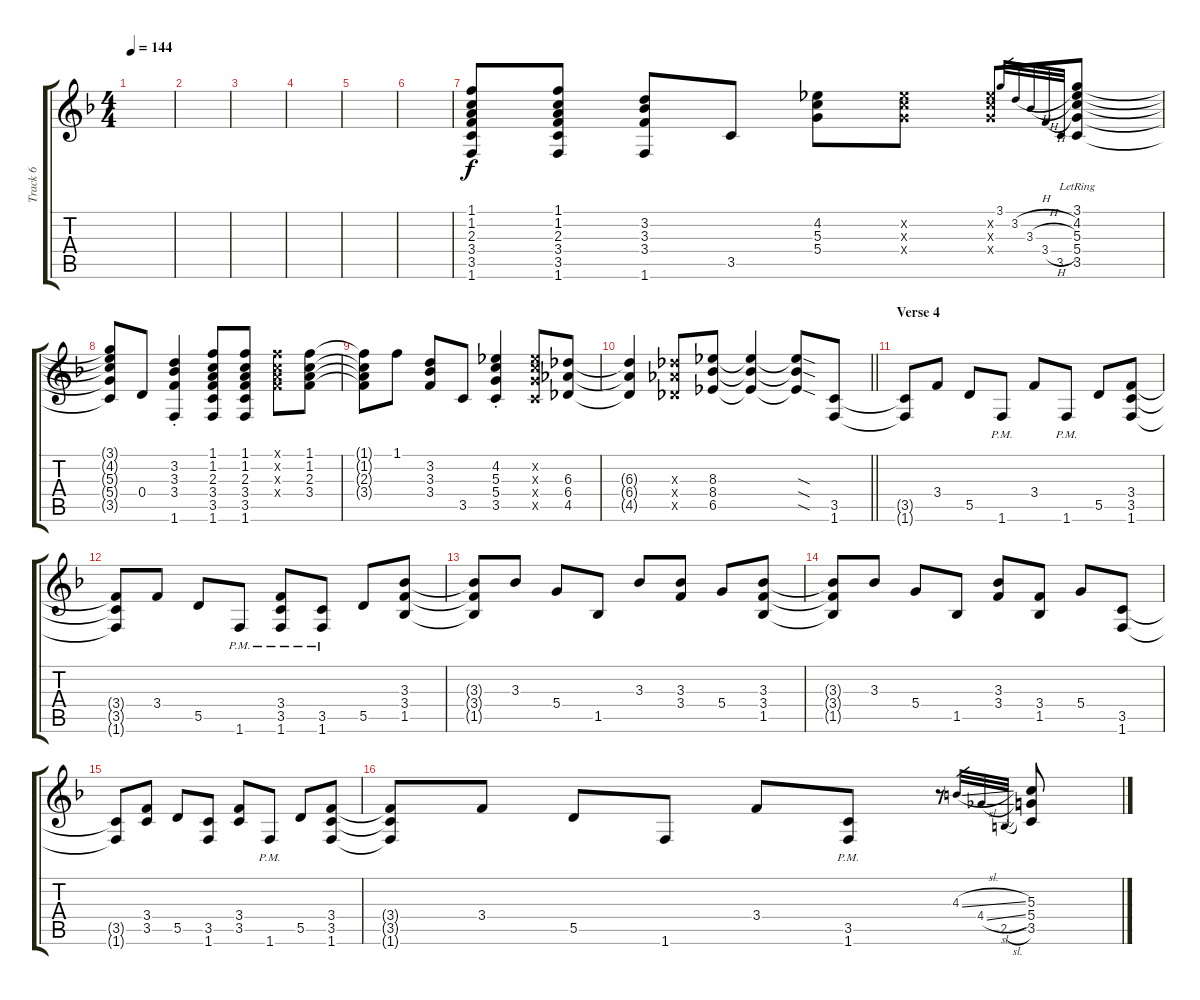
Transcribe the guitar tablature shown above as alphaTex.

\track ("Track 6" "Track 6") {instrument electricguitarjazz}
\staff {score tabs}
\tuning (E4 B3 G3 D3 A2 E2) {hide}
\ts (4 4)
\tempo 144
\clef g2
\ks f
|
|
|
|
|
|
(1.1 1.2 2.3 3.4 3.5 1.6).8 (1.1 1.2 2.3 3.4 3.5 1.6).8 (3.2 3.3 3.4 1.6).8 3.5.8 (4.2 5.3 5.4).8 (4.2{x} 5.3{x} 5.4{x}).8 (4.2{x} 5.3{x} 5.4{x}).8 3.1.32{gr} 3.2{h}.32{gr} 3.3{h}.32{gr} 3.4{h}.32{gr} 3.5.32{gr} (3.1{lr} 4.2{lr} 5.3{lr} 5.4{lr} 3.5{lr}).8 |
(3.1{t} 4.2{t} 5.3{t} 5.4{t} 3.5{t}).8 0.4.8 (3.2{st} 3.3{st} 3.4{st} 1.6{st}).4 (1.1 1.2 2.3 3.4 3.5 1.6).8 (1.1 1.2 2.3 3.4 3.5 1.6).8 (1.1{x} 1.2{x} 2.3{x} 3.4{x}).8 (1.1 1.2 2.3 3.4).8 |
(1.1{t} 1.2{t} 2.3{t} 3.4{t}).8 1.1.8 (3.2 3.3 3.4).8 3.5.8 (4.2{st} 5.3{st} 5.4{st} 3.5{st}).4 (4.2{x} 5.3{x} 5.4{x} 3.5{x}).8 (6.3 6.4 4.5).8 |
\barLineRight lightlight
(6.3{t} 6.4{t} 4.5{t}).4 (6.3{x} 6.4{x} 4.5{x}).8 (8.3 8.4 6.5).8 (8.3{t} 8.4{t} 6.5{t}).4 (8.3{sod t} 8.4{sod t} 6.5{sod t}).8 (3.5 1.6).8 |
\section ("" "Verse 4")
(3.5{t} 1.6{t}).8 3.4.8 5.5.8 1.6{pm}.8 3.4.8 1.6{pm}.8 5.5.8 (3.4 3.5 1.6).8 |
(3.4{t} 3.5{t} 1.6{t}).8 3.4.8 5.5.8 1.6{pm}.8 (3.4{pm} 3.5{pm} 1.6{pm}).8 (3.5{pm} 1.6{pm}).8 5.5.8 (3.3 3.4 1.5).8 |
(3.3{t} 3.4{t} 1.5{t}).8 3.3.8 5.4.8 1.5.8 3.3.8 (3.3 3.4).8 5.4.8 (3.3 3.4 1.5).8 |
(3.3{t} 3.4{t} 1.5{t}).8 3.3.8 5.4.8 1.5.8 (3.3 3.4).8 (3.4 1.5).8 5.4.8 (3.5 1.6).8 |
(3.5{t} 1.6{t}).8 (3.4 3.5).8 5.5.8 (3.5 1.6).8 (3.4 3.5).8 1.6{pm}.8 5.5.8 (3.4 3.5 1.6).8 |
(3.4{t} 3.5{t} 1.6{t}).8 3.4.8 5.5.8 1.6.8 3.4.8 (3.5{pm} 1.6{pm}).8 r.8 4.3{sl}.32{gr} 4.4{sl}.32{gr} 2.5{sl}.32{gr} (5.3 5.4 3.5).8
